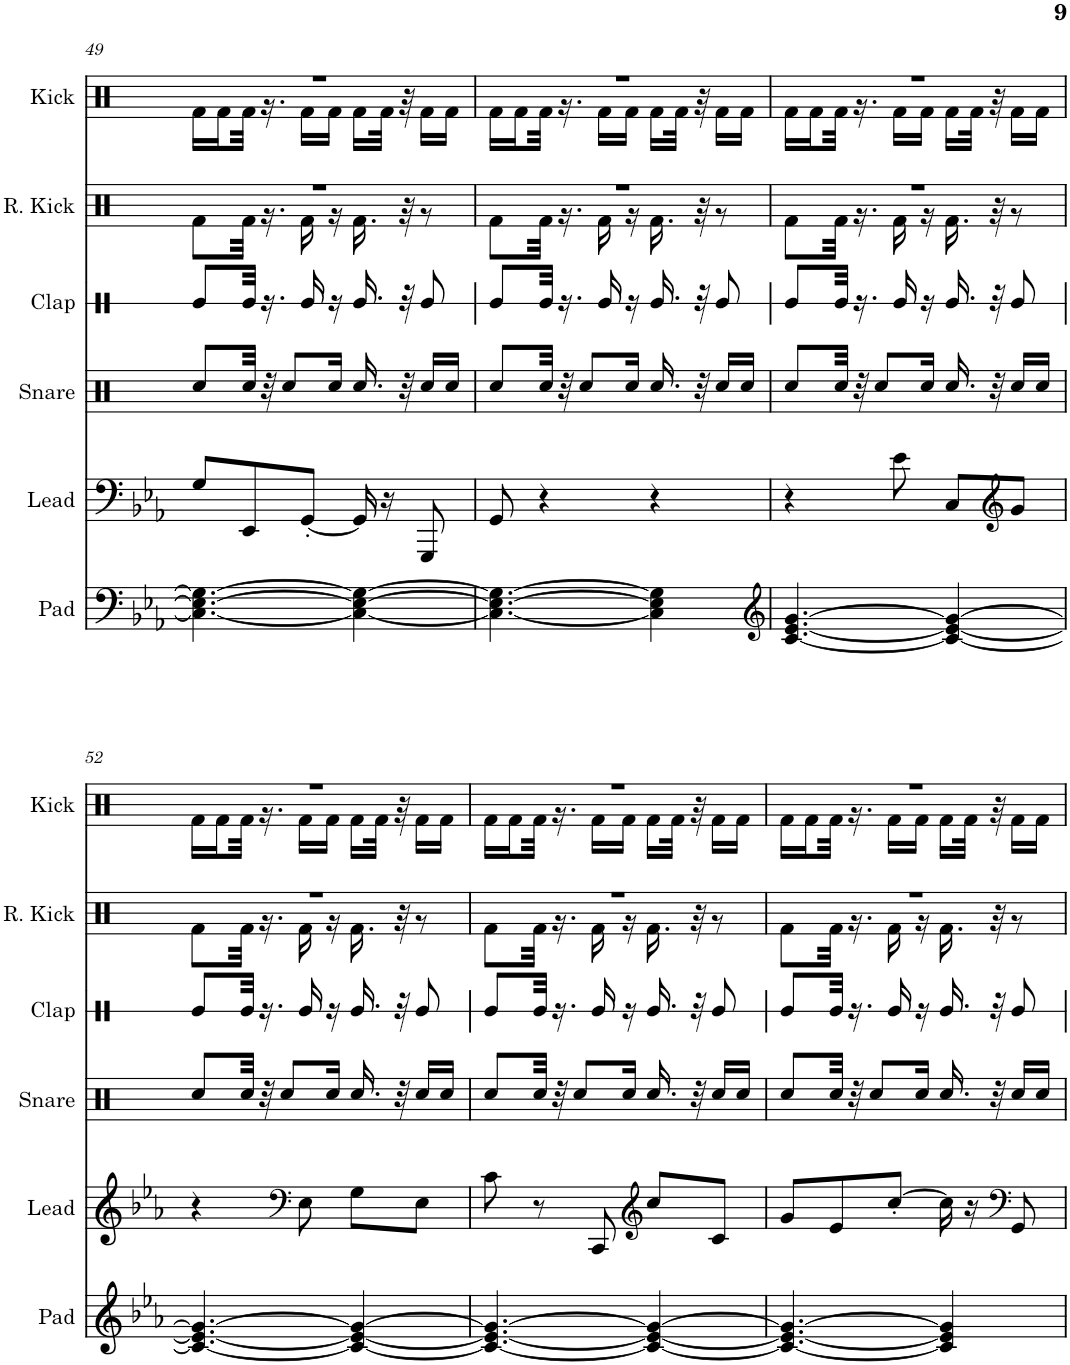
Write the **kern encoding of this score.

**kern	**kern	**kern	**kern	**kern	**kern
*part6	*part5	*part4	*part3	*part2	*part1
*staff6	*staff5	*staff4	*staff3	*staff2	*staff1
*I"Pad	*I"Lead	*I"Snare	*I"Clap	*I"Reverb Kick	*I"Kick
*I'Pad	*I'Lead	*I'Snare	*I'Clap	*I'R. Kick	*I'Kick
!!LO:PB:g=z
*clefF4	*clefF4	*clefX	*clefX	*clefX	*clefX
*k[b-e-a-]	*k[b-e-a-]	*k[b-e-a-]	*k[b-e-a-]	*k[b-e-a-]	*k[b-e-a-]
*M5/8	*M5/8	*M5/8	*M5/8	*M5/8	*M5/8
=49	=49	=49	=49	=49	=49
*	*	*	*	*^	*^
4.C\_ 4.E-\_ 4.G\_	8G/L	8Rcc/L	8Re/L	8%5r	8Rf\L	8%5r	16Rf\LL
.	.	.	.	.	.	.	16Rf\
.	8EE-/	32Rcc/Jkk	32Re/Jkk	.	32Rf\Jkk	.	32Rf\JJk
.	.	32r	16.r	.	16.r	.	16.r
.	.	8Rcc/L	.	.	.	.	.
.	[8GG'/J	.	16Re/	.	16Rf\	.	16Rf\LL
.	.	16Rcc/Jk	16r	.	16r	.	16Rf\JJ
4C\_ 4E-\_ 4G\_	16GG/]	16.Rcc/	16.Re/	.	16.Rf\	.	16Rf\LL
.	16r	.	.	.	.	.	32Rf\JJk
.	.	32r	32r	.	32r	.	32r
.	8GGG/	16Rcc/LL	8Re/	.	8r	.	16Rf\LL
.	.	16Rcc/JJ	.	.	.	.	16Rf\JJ
=50	=50	=50	=50	=50	=50	=50	=50
4.C\_ 4.E-\_ 4.G\_	8GG/	8Rcc/L	8Re/L	8%5r	8Rf\L	8%5r	16Rf\LL
.	.	.	.	.	.	.	16Rf\
.	4r	32Rcc/Jkk	32Re/Jkk	.	32Rf\Jkk	.	32Rf\JJk
.	.	32r	16.r	.	16.r	.	16.r
.	.	8Rcc/L	.	.	.	.	.
.	.	.	16Re/	.	16Rf\	.	16Rf\LL
.	.	16Rcc/Jk	16r	.	16r	.	16Rf\JJ
4C\] 4E-\] 4G\]	4r	16.Rcc/	16.Re/	.	16.Rf\	.	16Rf\LL
.	.	.	.	.	.	.	32Rf\JJk
.	.	32r	32r	.	32r	.	32r
.	.	16Rcc/LL	8Re/	.	8r	.	16Rf\LL
.	.	16Rcc/JJ	.	.	.	.	16Rf\JJ
=51	=51	=51	=51	=51	=51	=51	=51
*clefG2	*	*	*	*	*	*	*
[4.c/ [4.e-/ [4.g/	4r	8Rcc/L	8Re/L	8%5r	8Rf\L	8%5r	16Rf\LL
.	.	.	.	.	.	.	16Rf\
.	.	32Rcc/Jkk	32Re/Jkk	.	32Rf\Jkk	.	32Rf\JJk
.	.	32r	16.r	.	16.r	.	16.r
.	.	8Rcc/L	.	.	.	.	.
.	8e-\	.	16Re/	.	16Rf\	.	16Rf\LL
.	.	16Rcc/Jk	16r	.	16r	.	16Rf\JJ
4c/_ 4e-/_ 4g/_	8C/L	16.Rcc/	16.Re/	.	16.Rf\	.	16Rf\LL
.	.	.	.	.	.	.	32Rf\JJk
.	.	32r	32r	.	32r	.	32r
*	*clefG2	*	*	*	*	*	*
.	8g/J	16Rcc/LL	8Re/	.	8r	.	16Rf\LL
.	.	16Rcc/JJ	.	.	.	.	16Rf\JJ
!!LO:LB:g=z	!!
=52	=52	=52	=52	=52	=52	=52	=52
4.c/_ 4.e-/_ 4.g/_	4r	8Rcc/L	8Re/L	8%5r	8Rf\L	8%5r	16Rf\LL
.	.	.	.	.	.	.	16Rf\
.	.	32Rcc/Jkk	32Re/Jkk	.	32Rf\Jkk	.	32Rf\JJk
.	.	32r	16.r	.	16.r	.	16.r
.	.	8Rcc/L	.	.	.	.	.
*	*clefF4	*	*	*	*	*	*
.	8E-\	.	16Re/	.	16Rf\	.	16Rf\LL
.	.	16Rcc/Jk	16r	.	16r	.	16Rf\JJ
4c/_ 4e-/_ 4g/_	8G\L	16.Rcc/	16.Re/	.	16.Rf\	.	16Rf\LL
.	.	.	.	.	.	.	32Rf\JJk
.	.	32r	32r	.	32r	.	32r
.	8E-\J	16Rcc/LL	8Re/	.	8r	.	16Rf\LL
.	.	16Rcc/JJ	.	.	.	.	16Rf\JJ
=53	=53	=53	=53	=53	=53	=53	=53
4.c/_ 4.e-/_ 4.g/_	8c\	8Rcc/L	8Re/L	8%5r	8Rf\L	8%5r	16Rf\LL
.	.	.	.	.	.	.	16Rf\
.	8r	32Rcc/Jkk	32Re/Jkk	.	32Rf\Jkk	.	32Rf\JJk
.	.	32r	16.r	.	16.r	.	16.r
.	.	8Rcc/L	.	.	.	.	.
.	8CC/	.	16Re/	.	16Rf\	.	16Rf\LL
.	.	16Rcc/Jk	16r	.	16r	.	16Rf\JJ
*	*clefG2	*	*	*	*	*	*
4c/_ 4e-/_ 4g/_	8cc/L	16.Rcc/	16.Re/	.	16.Rf\	.	16Rf\LL
.	.	.	.	.	.	.	32Rf\JJk
.	.	32r	32r	.	32r	.	32r
.	8c/J	16Rcc/LL	8Re/	.	8r	.	16Rf\LL
.	.	16Rcc/JJ	.	.	.	.	16Rf\JJ
=54	=54	=54	=54	=54	=54	=54	=54
4.c/_ 4.e-/_ 4.g/_	8g/L	8Rcc/L	8Re/L	8%5r	8Rf\L	8%5r	16Rf\LL
.	.	.	.	.	.	.	16Rf\
.	8e-/	32Rcc/Jkk	32Re/Jkk	.	32Rf\Jkk	.	32Rf\JJk
.	.	32r	16.r	.	16.r	.	16.r
.	.	8Rcc/L	.	.	.	.	.
.	[8cc'/J	.	16Re/	.	16Rf\	.	16Rf\LL
.	.	16Rcc/Jk	16r	.	16r	.	16Rf\JJ
4c/] 4e-/] 4g/]	16cc\]	16.Rcc/	16.Re/	.	16.Rf\	.	16Rf\LL
.	16r	.	.	.	.	.	32Rf\JJk
.	.	32r	32r	.	32r	.	32r
*	*clefF4	*	*	*	*	*	*
.	8GG/	16Rcc/LL	8Re/	.	8r	.	16Rf\LL
.	.	16Rcc/JJ	.	.	.	.	16Rf\JJ
*	*	*	*	*v	*v	*	*
*	*	*	*	*	*v	*v
=	=	=	=	=	=
*-	*-	*-	*-	*-	*-
